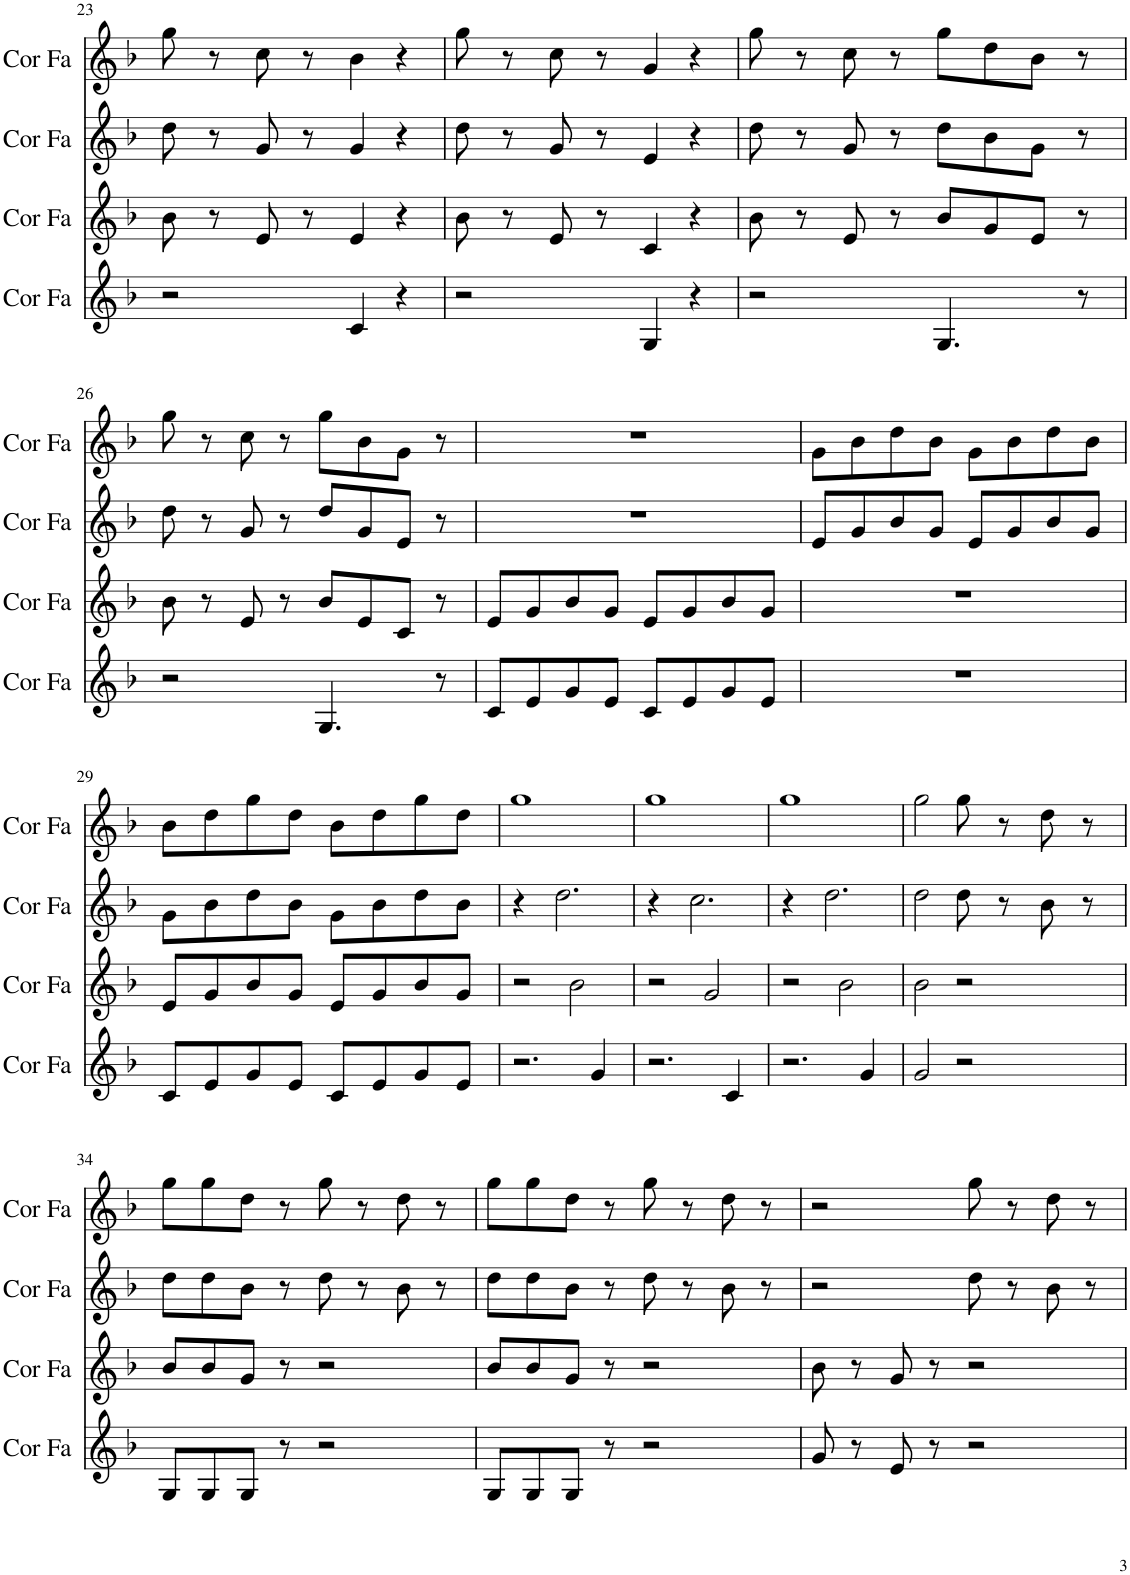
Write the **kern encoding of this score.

**kern	**kern	**kern	**kern
*part4	*part3	*part2	*part1
*staff4	*staff3	*staff2	*staff1
*I"Cor en Fa	*I"Cor en Fa	*I"Cor en Fa	*I"Cor en Fa
*I'Cor Fa	*I'Cor Fa	*I'Cor Fa	*I'Cor Fa
!!LO:PB:g=z
*clefG2	*clefG2	*clefG2	*clefG2
*Trd4c7	*Trd4c7	*Trd4c7	*Trd4c7
*k[b-]	*k[b-]	*k[b-]	*k[b-]
*M4/4	*M4/4	*M4/4	*M4/4
=23	=23	=23	=23
2r	8b-\	8dd\	8gg\
.	8r	8r	8r
.	8e/	8g/	8cc\
.	8r	8r	8r
4c/	4e/	4g/	4b-\
4r	4r	4r	4r
=24	=24	=24	=24
2r	8b-\	8dd\	8gg\
.	8r	8r	8r
.	8e/	8g/	8cc\
.	8r	8r	8r
4G/	4c/	4e/	4g/
4r	4r	4r	4r
=25	=25	=25	=25
2r	8b-\	8dd\	8gg\
.	8r	8r	8r
.	8e/	8g/	8cc\
.	8r	8r	8r
4.G/	8b-/L	8dd\L	8gg\L
.	8g/	8b-\	8dd\
.	8e/J	8g\J	8b-\J
8r	8r	8r	8r
!!LO:LB:g=z
=26	=26	=26	=26
2r	8b-\	8dd\	8gg\
.	8r	8r	8r
.	8e/	8g/	8cc\
.	8r	8r	8r
4.G/	8b-/L	8dd/L	8gg\L
.	8e/	8g/	8b-\
.	8c/J	8e/J	8g\J
8r	8r	8r	8r
=27	=27	=27	=27
8c/L	8e/L	1r	1r
8e/	8g/	.	.
8g/	8b-/	.	.
8e/J	8g/J	.	.
8c/L	8e/L	.	.
8e/	8g/	.	.
8g/	8b-/	.	.
8e/J	8g/J	.	.
=28	=28	=28	=28
1r	1r	8e/L	8g\L
.	.	8g/	8b-\
.	.	8b-/	8dd\
.	.	8g/J	8b-\J
.	.	8e/L	8g\L
.	.	8g/	8b-\
.	.	8b-/	8dd\
.	.	8g/J	8b-\J
!!LO:LB:g=z
=29	=29	=29	=29
8c/L	8e/L	8g\L	8b-\L
8e/	8g/	8b-\	8dd\
8g/	8b-/	8dd\	8gg\
8e/J	8g/J	8b-\J	8dd\J
8c/L	8e/L	8g\L	8b-\L
8e/	8g/	8b-\	8dd\
8g/	8b-/	8dd\	8gg\
8e/J	8g/J	8b-\J	8dd\J
=30	=30	=30	=30
2.r	2r	4r	1gg
.	.	2.dd\	.
.	2b-\	.	.
4g/	.	.	.
=31	=31	=31	=31
2.r	2r	4r	1gg
.	.	2.cc\	.
.	2g/	.	.
4c/	.	.	.
=32	=32	=32	=32
2.r	2r	4r	1gg
.	.	2.dd\	.
.	2b-\	.	.
4g/	.	.	.
=33	=33	=33	=33
2g/	2b-\	2dd\	2gg\
2r	2r	8dd\	8gg\
.	.	8r	8r
.	.	8b-\	8dd\
.	.	8r	8r
!!LO:LB:g=z
=34	=34	=34	=34
8G/L	8b-/L	8dd\L	8gg\L
8G/	8b-/	8dd\	8gg\
8G/J	8g/J	8b-\J	8dd\J
8r	8r	8r	8r
2r	2r	8dd\	8gg\
.	.	8r	8r
.	.	8b-\	8dd\
.	.	8r	8r
=35	=35	=35	=35
8G/L	8b-/L	8dd\L	8gg\L
8G/	8b-/	8dd\	8gg\
8G/J	8g/J	8b-\J	8dd\J
8r	8r	8r	8r
2r	2r	8dd\	8gg\
.	.	8r	8r
.	.	8b-\	8dd\
.	.	8r	8r
=36	=36	=36	=36
8g/	8b-\	2r	2r
8r	8r	.	.
8e/	8g/	.	.
8r	8r	.	.
2r	2r	8dd\	8gg\
.	.	8r	8r
.	.	8b-\	8dd\
.	.	8r	8r
=	=	=	=
*-	*-	*-	*-
